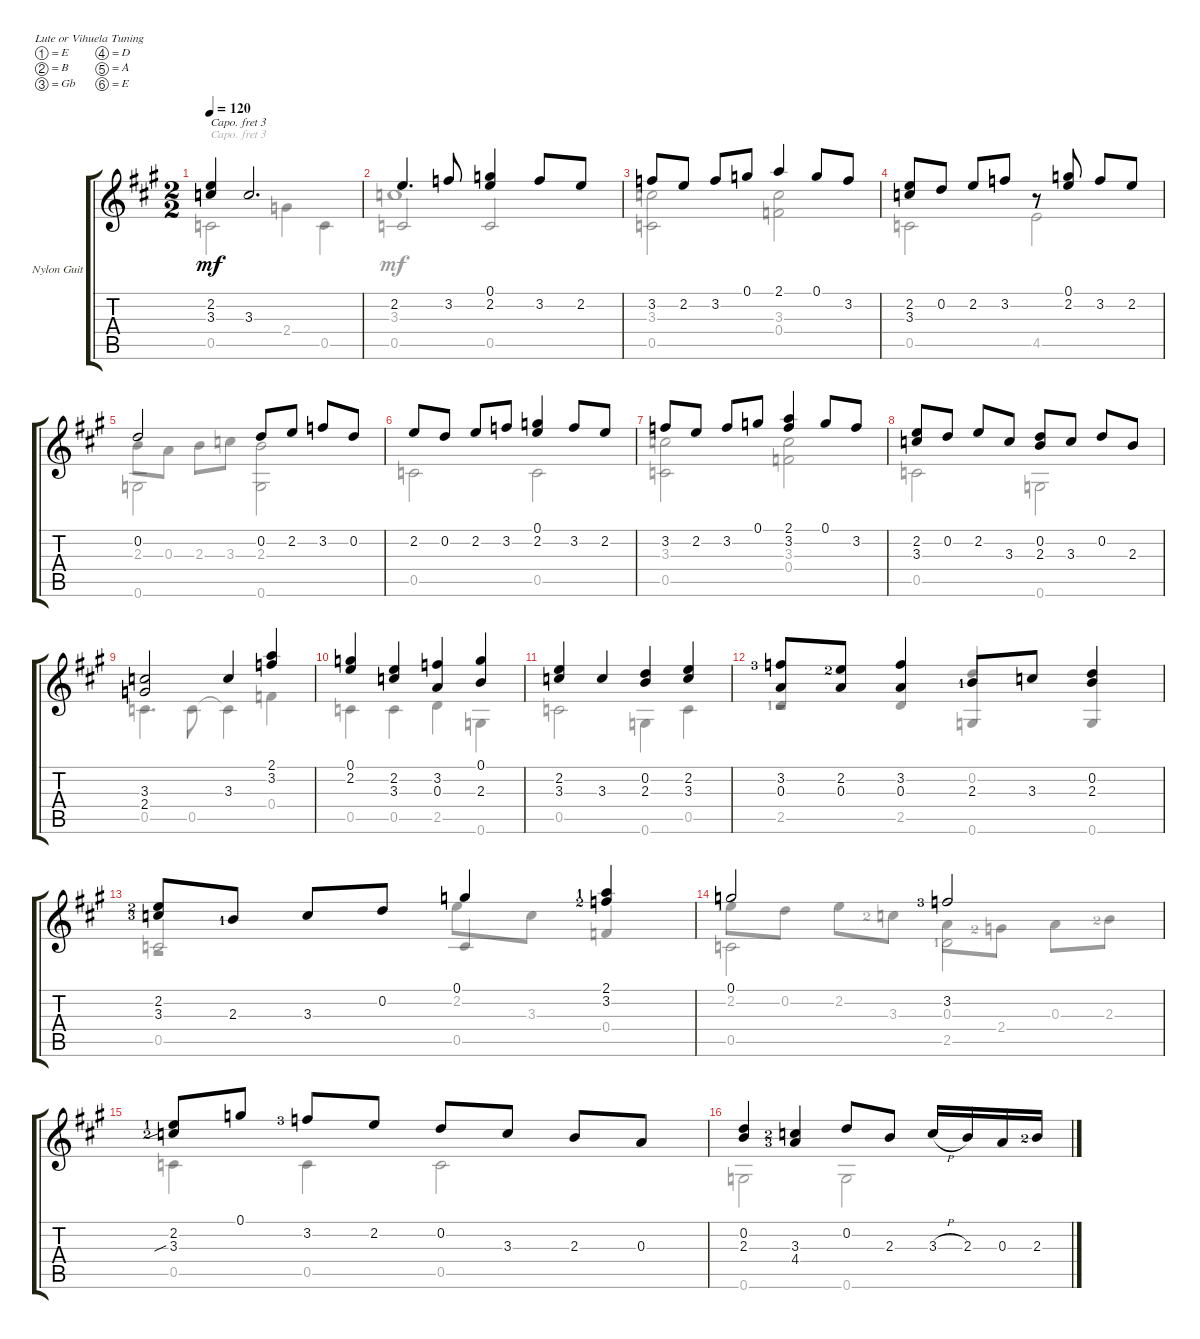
\defaultSystemsLayout 4
\bracketExtendMode groupsimilarinstruments
\firstSystemTrackNameOrientation horizontal
\otherSystemsTrackNameOrientation horizontal
\track ("Nylon Guitar" "Nylon Guit") {instrument acousticguitarsteel}
\staff {score tabs}
\capo 3
\tuning (E4 B3 Gb3 D3 A2 E2)
\voice
\ts (2 2)
\tempo 120
\clef g2
\ks a
(2.2 3.3).4{dy mf} 3.3.2{d} |
2.2.4{d} 3.2.8 (0.1 2.2).4 3.2.8 2.2.8 |
3.2.8 2.2.8 3.2.8 0.1.8 2.1.4 0.1.8 3.2.8 |
(2.2 3.3).8 0.2.8 2.2.8 3.2.8 r.8 (0.1 2.2).8 3.2.8 2.2.8 |
0.2.2 0.2.8 2.2.8 3.2.8 0.2.8 |
2.2.8 0.2.8 2.2.8 3.2.8 (0.1 2.2).4 3.2.8 2.2.8 |
3.2.8 2.2.8 3.2.8 0.1.8 (2.1 3.2).4 0.1.8 3.2.8 |
(2.2 3.3).8 0.2.8 2.2.8 3.3.8 (0.2 2.3).8 3.3.8 0.2.8 2.3.8 |
(3.3 2.4).2 3.3.4 (2.1 3.2).4 |
(0.1 2.2).4 (2.2 3.3).4 (3.2 0.3).4 (2.3 0.1).4 |
(2.2 3.3).4 3.3.4 (2.3 0.2).4 (2.2 3.3).4 |
(3.2{lf 4} 0.3).8 (2.2{lf 3} 0.3).8 (3.2 0.3).4 2.3{lf 2}.8 3.3.8 (2.3 0.2).4 |
(2.2{lf 3} 3.3{lf 4}).8 2.3{lf 2}.8 3.3.8 0.2.8 0.1.4 (2.1{lf 2} 3.2{lf 3}).4 |
0.1.2 3.2{lf 4}.2 |
(2.2{lf 2} 3.3{sib lf 3}).8 0.1.8 3.2{lf 4}.8 2.2.8 0.2.8 3.3.8 2.3.8 0.3.8 |
(0.2 2.3).4 (3.3{lf 3} 4.4{lf 4}).4 0.2.8 2.3.8 3.3{h}.16 2.3.16 0.3.16 2.3{lf 3}.16
\voice
\clef g2
\ottava regular
\simile none
\ks a
0.5.2{dy mf} 2.4.4 0.5.4 |
0.5.2{beam invert} 0.5.2{beam invert} |
(0.5 3.3).2 (3.3 0.4).2 |
0.5.2 4.5.2 |
2.3.8 0.3.8 2.3.8 3.3.8 |
0.5.2 0.5.2 |
(0.5 3.3).2 (0.4 3.3).2 |
0.5.2 0.6.2 |
0.5.4{d} 0.5.8 0.5{t}.4 0.4.4 |
0.5.4 0.5.4 2.5.4 0.6.4 |
0.5.2 0.6.4 0.5.4 |
2.5{lf 2}.4{beam invert} 2.5.4{beam invert} 0.6.4{beam invert} 0.6.4{beam invert} |
0.5.2{beam invert} 0.5.4{beam invert} 0.4.4{beam invert} |
2.2{lf 2}.8 0.2.8 2.2.8 3.3{lf 3}.8 0.3.8 2.4{lf 3}.8 0.3.8 2.3{lf 3}.8 |
0.5.4 0.5.4 0.5.2 |
0.6.2 0.6.2
\voice
\clef g2
\ottava regular
\simile none
\ks a
|
3.3.1 |
|
|
0.6.2 (0.6 2.3).2 |
|
|
|
|
|
|
r.2 0.2.4{beam invert} |
r.2 2.2.8 3.3.8 |
0.5.2 2.5{lf 2}.2 |
|
